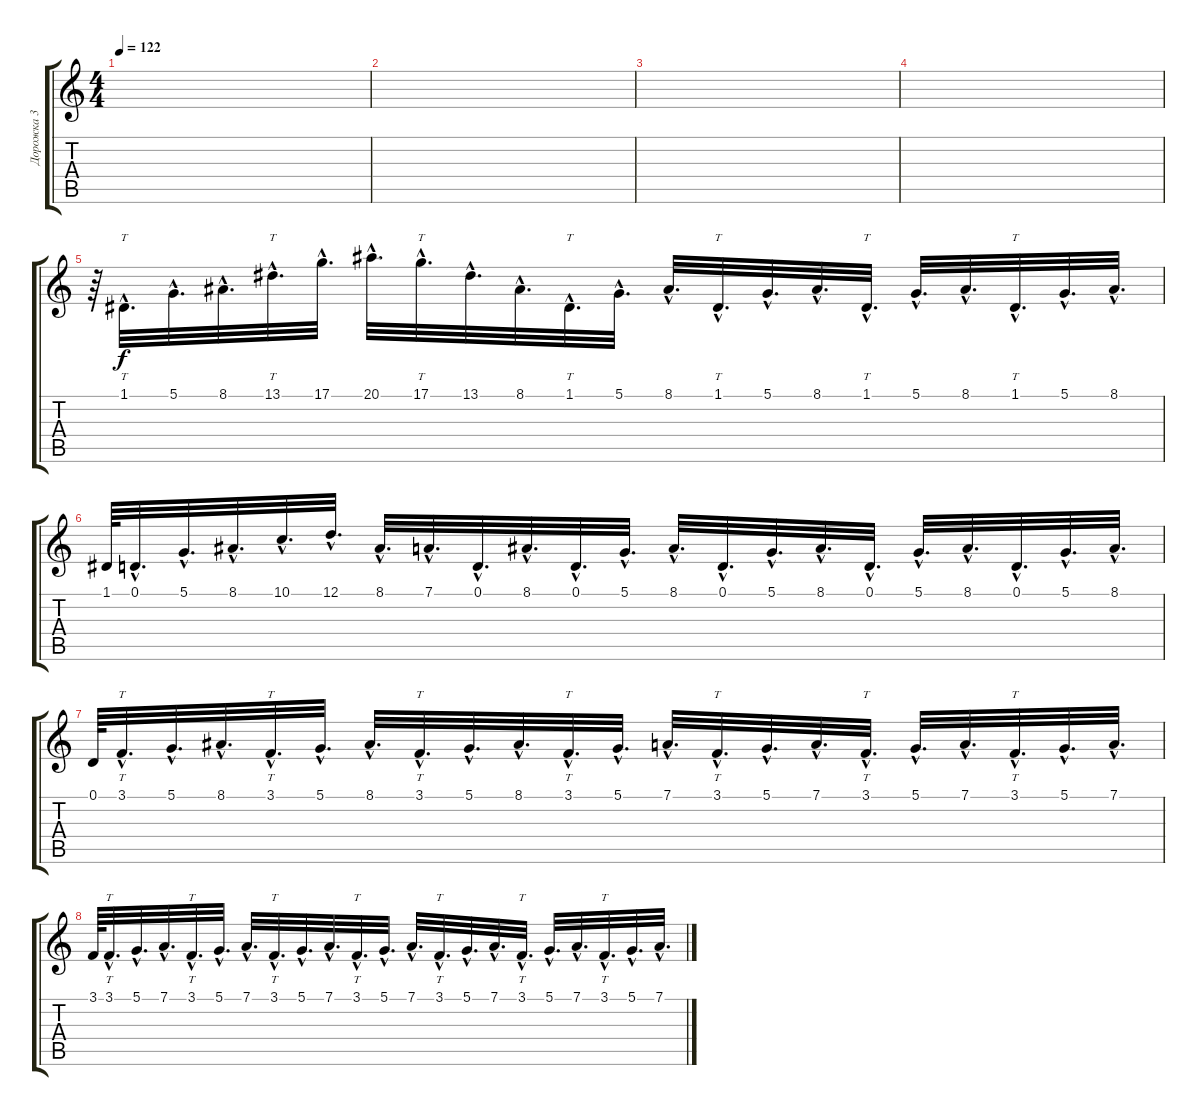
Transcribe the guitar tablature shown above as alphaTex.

\track ("Дорожка 3" "Дорожка 3") {instrument bassoon}
\staff {score tabs}
\tuning (D4 A3 F3 C3 G2 D2) {hide}
\ts (4 4)
\tempo 122
\clef g2
\ks c
|
|
|
|
r.64 1.1{hac}.32{tt d} 5.1{hac}.32{d} 8.1{hac}.32{d} 13.1{hac}.32{tt d} 17.1{hac}.32{d} 20.1{hac}.32{d} 17.1{hac}.32{tt d} 13.1{hac}.32{d} 8.1{hac}.32{d} 1.1{hac}.32{tt d} 5.1{hac}.32{d} 8.1{hac}.32{d} 1.1{hac}.32{tt d} 5.1{hac}.32{d} 8.1{hac}.32{d} 1.1{hac}.32{tt d} 5.1{hac}.32{d} 8.1{hac}.32{d} 1.1{hac}.32{tt d} 5.1{hac}.32{d} 8.1{hac}.32{d} |
1.1.64 0.1{hac}.32{d} 5.1{hac}.32{d} 8.1{hac}.32{d} 10.1{hac}.32{d} 12.1{hac}.32{d} 8.1{hac}.32{d} 7.1{hac}.32{d} 0.1{hac}.32{d} 8.1{hac}.32{d} 0.1{hac}.32{d} 5.1{hac}.32{d} 8.1{hac}.32{d} 0.1{hac}.32{d} 5.1{hac}.32{d} 8.1{hac}.32{d} 0.1{hac}.32{d} 5.1{hac}.32{d} 8.1{hac}.32{d} 0.1{hac}.32{d} 5.1{hac}.32{d} 8.1{hac}.32{d} |
0.1.64 3.1{hac}.32{tt d} 5.1{hac}.32{d} 8.1{hac}.32{d} 3.1{hac}.32{tt d} 5.1{hac}.32{d} 8.1{hac}.32{d} 3.1{hac}.32{tt d} 5.1{hac}.32{d} 8.1{hac}.32{d} 3.1{hac}.32{tt d} 5.1{hac}.32{d} 7.1{hac}.32{d} 3.1{hac}.32{tt d} 5.1{hac}.32{d} 7.1{hac}.32{d} 3.1{hac}.32{tt d} 5.1{hac}.32{d} 7.1{hac}.32{d} 3.1{hac}.32{tt d} 5.1{hac}.32{d} 7.1{hac}.32{d} |
3.1.64 3.1{hac}.32{tt d} 5.1{hac}.32{d} 7.1{hac}.32{d} 3.1{hac}.32{tt d} 5.1{hac}.32{d} 7.1{hac}.32{d} 3.1{hac}.32{tt d} 5.1{hac}.32{d} 7.1{hac}.32{d} 3.1{hac}.32{tt d} 5.1{hac}.32{d} 7.1{hac}.32{d} 3.1{hac}.32{tt d} 5.1{hac}.32{d} 7.1{hac}.32{d} 3.1{hac}.32{tt d} 5.1{hac}.32{d} 7.1{hac}.32{d} 3.1{hac}.32{tt d} 5.1{hac}.32{d} 7.1{hac}.32{d}
